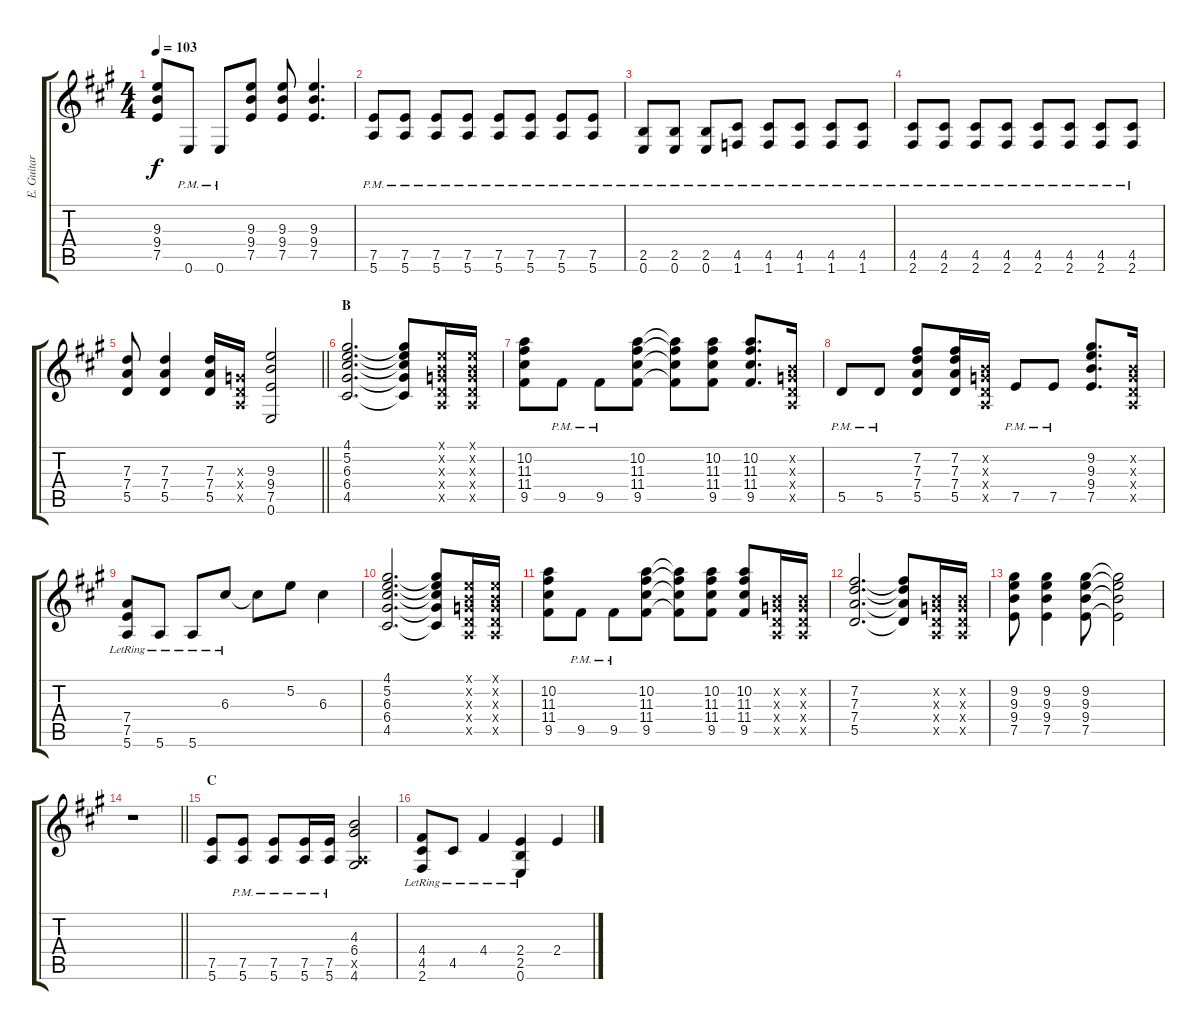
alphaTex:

\track ("E. Guitar I" "E. Guitar ") {instrument overdrivenguitar}
\staff {score tabs}
\tuning (E4 B3 G3 D3 A2 E2) {hide}
\ts (4 4)
\tempo 103
\clef g2
\ks a
(9.3 9.4 7.5).8{dy f} 0.6{pm}.8 0.6{pm}.8 (9.3 9.4 7.5).8 (9.3 9.4 7.5).8 (9.3 9.4 7.5).4{d} |
(7.5{pm} 5.6{pm}).8 (7.5{pm} 5.6{pm}).8 (7.5{pm} 5.6{pm}).8 (7.5{pm} 5.6{pm}).8 (7.5{pm} 5.6{pm}).8 (7.5{pm} 5.6{pm}).8 (7.5{pm} 5.6{pm}).8 (7.5{pm} 5.6{pm}).8 |
(2.5{pm} 0.6{pm}).8 (2.5{pm} 0.6{pm}).8 (2.5{pm} 0.6{pm}).8 (4.5{pm} 1.6{pm}).8 (4.5{pm} 1.6{pm}).8 (4.5{pm} 1.6{pm}).8 (4.5{pm} 1.6{pm}).8 (4.5{pm} 1.6{pm}).8 |
(4.5{pm} 2.6{pm}).8 (4.5{pm} 2.6{pm}).8 (4.5{pm} 2.6{pm}).8 (4.5{pm} 2.6{pm}).8 (4.5{pm} 2.6{pm}).8 (4.5{pm} 2.6{pm}).8 (4.5{pm} 2.6{pm}).8 (4.5{pm} 2.6{pm}).8 |
\barLineRight lightlight
(7.3 7.4 5.5).8 (7.3 7.4 5.5).4 (7.3 7.4 5.5).16 (0.3{x} 0.4{x} 0.5{x}).16 (9.3 9.4 7.5 0.6).2 |
\section ("" "B")
(4.1 5.2 6.3 6.4 4.5).2{d} (4.1{t} 5.2{t} 6.3{t} 6.4{t} 4.5{t}).8 (0.1{x} 0.2{x} 0.3{x} 0.4{x} 0.5{x}).16 (0.1{x} 0.2{x} 0.3{x} 0.4{x} 0.5{x}).16 |
(10.2 11.3 11.4 9.5).8 9.5{pm}.8 9.5{pm}.8 (10.2 11.3 11.4 9.5).8 (10.2{t} 11.3{t} 11.4{t} 9.5{t}).8 (10.2 11.3 11.4 9.5).8 (10.2 11.3 11.4 9.5).8{d} (0.2{x} 0.3{x} 0.4{x} 0.5{x}).16 |
5.5{pm}.8 5.5{pm}.8 (7.2 7.3 7.4 5.5).8 (7.2 7.3 7.4 5.5).16 (0.2{x} 0.3{x} 0.4{x} 0.5{x}).16 7.5{pm}.8 7.5{pm}.8 (9.2 9.3 9.4 7.5).8{d} (0.2{x} 0.3{x} 0.4{x} 0.5{x}).16 |
(7.4{lr} 7.5{lr} 5.6{lr}).8 5.6{lr}.8 5.6{lr}.8 6.3{lr}.8 6.3{t}.8 5.2.8 6.3.4 |
(4.1 5.2 6.3 6.4 4.5).2{d} (4.1{t} 5.2{t} 6.3{t} 6.4{t} 4.5{t}).8 (0.1{x} 0.2{x} 0.3{x} 0.4{x} 0.5{x}).16 (0.1{x} 0.2{x} 0.3{x} 0.4{x} 0.5{x}).16 |
(10.2 11.3 11.4 9.5).8 9.5{pm}.8 9.5{pm}.8 (10.2 11.3 11.4 9.5).8 (10.2{t} 11.3{t} 11.4{t} 9.5{t}).8 (10.2 11.3 11.4 9.5).8 (10.2 11.3 11.4 9.5).8 (0.2{x} 0.3{x} 0.4{x} 0.5{x}).16 (0.2{x} 0.3{x} 0.4{x} 0.5{x}).16 |
(7.2 7.3 7.4 5.5).2{d} (7.2{t} 7.3{t} 7.4{t} 5.5{t}).8 (0.2{x} 0.3{x} 0.4{x} 0.5{x}).16 (0.2{x} 0.3{x} 0.4{x} 0.5{x}).16 |
(9.2 9.3 9.4 7.5).8 (9.2 9.3 9.4 7.5).4 (9.2 9.3 9.4 7.5).8 (9.2{t} 9.3{t} 9.4{t} 7.5{t}).2 |
\barLineRight lightlight
r.1 |
\section ("" "C")
(7.5 5.6).8 (7.5{pm} 5.6{pm}).8 (7.5{pm} 5.6{pm}).8 (7.5{pm} 5.6{pm}).16 (7.5{pm} 5.6{pm}).16 (4.3 6.4 0.5{x} 4.6).2 |
(4.4{lr} 4.5{lr} 2.6{lr}).8 4.5{lr}.8 4.4{lr}.4 (2.4{lr} 2.5{lr} 0.6{lr}).4 2.4.4
